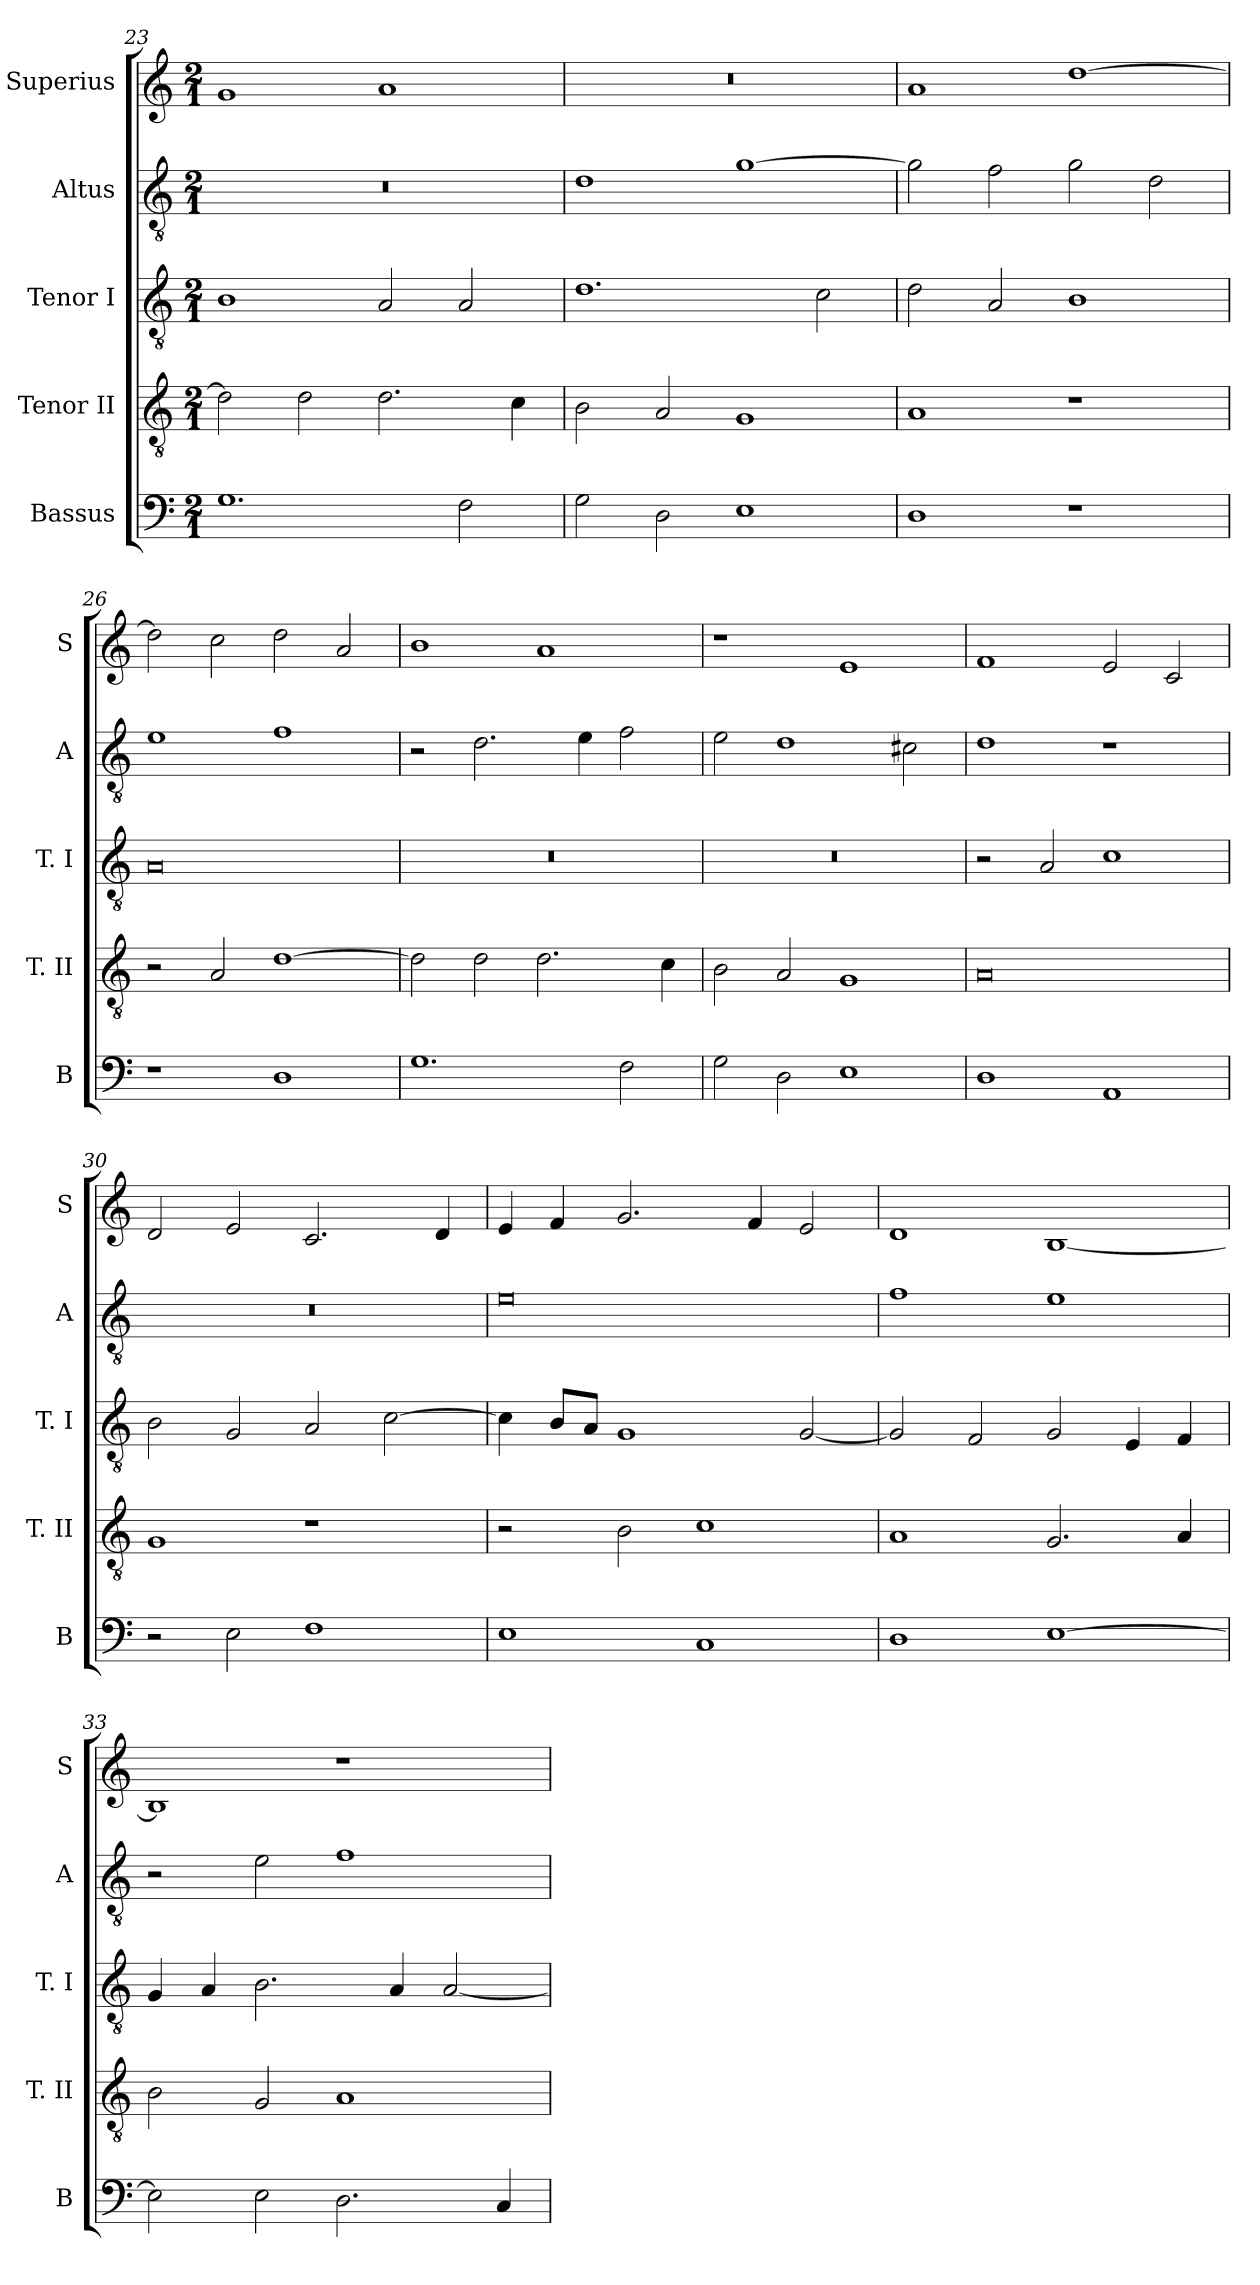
**kern	**kern	**kern	**kern	**kern
*part5	*part4	*part3	*part2	*part1
*staff5	*staff4	*staff3	*staff2	*staff1
*I"Bassus	*I"Tenor II	*I"Tenor I	*I"Altus	*I"Superius
*I'B	*I'T. II	*I'T. I	*I'A	*I'S
*clefF4	*clefGv2	*clefGv2	*clefGv2	*clefG2
*k[]	*k[]	*k[]	*k[]	*k[]
*C:	*C:	*C:	*C:	*C:
*M2/1	*M2/1	*M2/1	*M2/1	*M2/1
=23	=23	=23	=23	=23
1.G	2d]	1B	0r	1g
.	2d	.	.	.
.	2.d	2A	.	1a
2F	.	2A	.	.
.	4c	.	.	.
=24	=24	=24	=24	=24
2G	2B	1.d	1d	0r
2D	2A	.	.	.
1E	1G	.	[1g	.
.	.	2c	.	.
=25	=25	=25	=25	=25
1D	1A	2d	2g]	1a
.	.	2A	2f	.
1r	1r	1B	2g	[1dd
.	.	.	2d	.
=26	=26	=26	=26	=26
1r	2r	0A	1e	2dd]
.	2A	.	.	2cc
1D	[1d	.	1f	2dd
.	.	.	.	2a
=27	=27	=27	=27	=27
1.G	2d]	0r	2r	1b
.	2d	.	2.d	.
.	2.d	.	.	1a
.	.	.	4e	.
2F	.	.	2f	.
.	4c	.	.	.
=28	=28	=28	=28	=28
2G	2B	0r	2e	1r
2D	2A	.	1d	.
1E	1G	.	.	1e
.	.	.	2c#X	.
=29	=29	=29	=29	=29
1D	0A	2r	1d	1f
.	.	2A	.	.
1AA	.	1c	1r	2e
.	.	.	.	2c
=30	=30	=30	=30	=30
2r	1G	2B	0r	2d
2E	.	2G	.	2e
1F	1r	2A	.	2.c
.	.	[2c	.	.
.	.	.	.	4d
=31	=31	=31	=31	=31
1E	2r	4c]	0e	4e
.	.	8BL	.	4f
.	.	8AJ	.	.
.	2B	1G	.	2.g
1C	1c	.	.	.
.	.	.	.	4f
.	.	[2G	.	2e
=32	=32	=32	=32	=32
1D	1A	2G]	1f	1d
.	.	2F	.	.
[1E	2.G	2G	1e	[1B
.	.	4E	.	.
.	4A	4F	.	.
=33	=33	=33	=33	=33
2E]	2B	4G	2r	1B]
.	.	4A	.	.
2E	2G	2.B	2e	.
2.D	1A	.	1f	1r
.	.	4A	.	.
.	.	[2A	.	.
4C	.	.	.	.
=	=	=	=	=
*-	*-	*-	*-	*-
